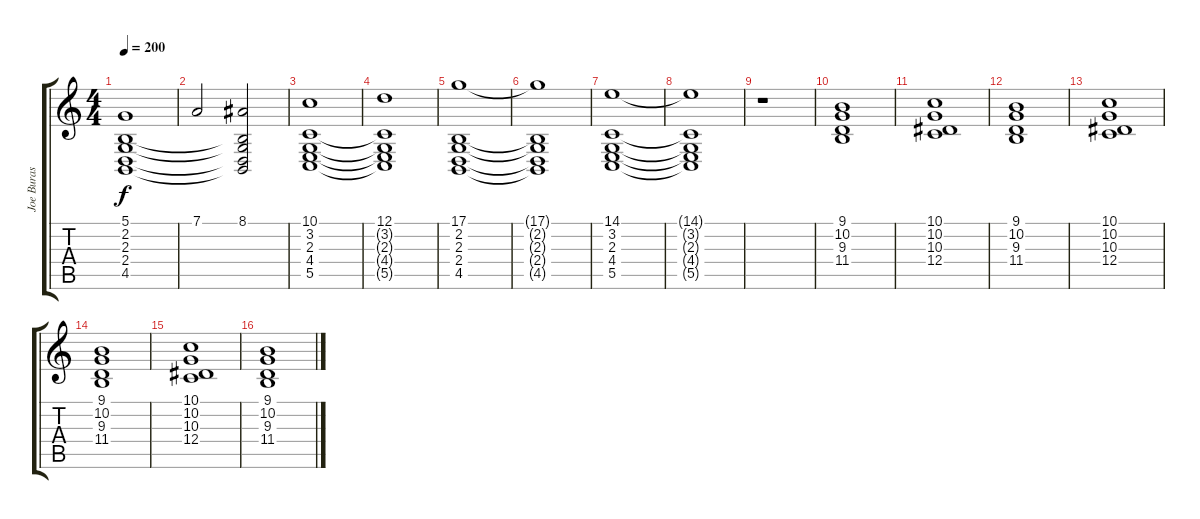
\track ("Joe Buras - keyboard" "Joe Buras ") {instrument stringensemble2}
\staff {score tabs}
\tuning (D4 A3 F3 C3 G2 D2) {hide}
\ts (4 4)
\tempo 200
\clef g2
\ks c
(5.1 2.2 2.3 2.4 4.5).1{dy f} |
7.1.2 (8.1 2.2{t} 2.3{t} 2.4{t} 4.5{t}).2 |
(10.1 3.2 2.3 4.4 5.5).1 |
(12.1 3.2{t} 2.3{t} 4.4{t} 5.5{t}).1 |
(17.1 2.2 2.3 2.4 4.5).1 |
(17.1{t} 2.2{t} 2.3{t} 2.4{t} 4.5{t}).1 |
(14.1 3.2 2.3 4.4 5.5).1 |
(14.1{t} 3.2{t} 2.3{t} 4.4{t} 5.5{t}).1 |
r.1 |
(9.1 10.2 9.3 11.4).1 |
(10.1 10.2 10.3 12.4).1 |
(9.1 10.2 9.3 11.4).1 |
(10.1 10.2 10.3 12.4).1 |
(9.1 10.2 9.3 11.4).1 |
(10.1 10.2 10.3 12.4).1 |
(9.1 10.2 9.3 11.4).1
